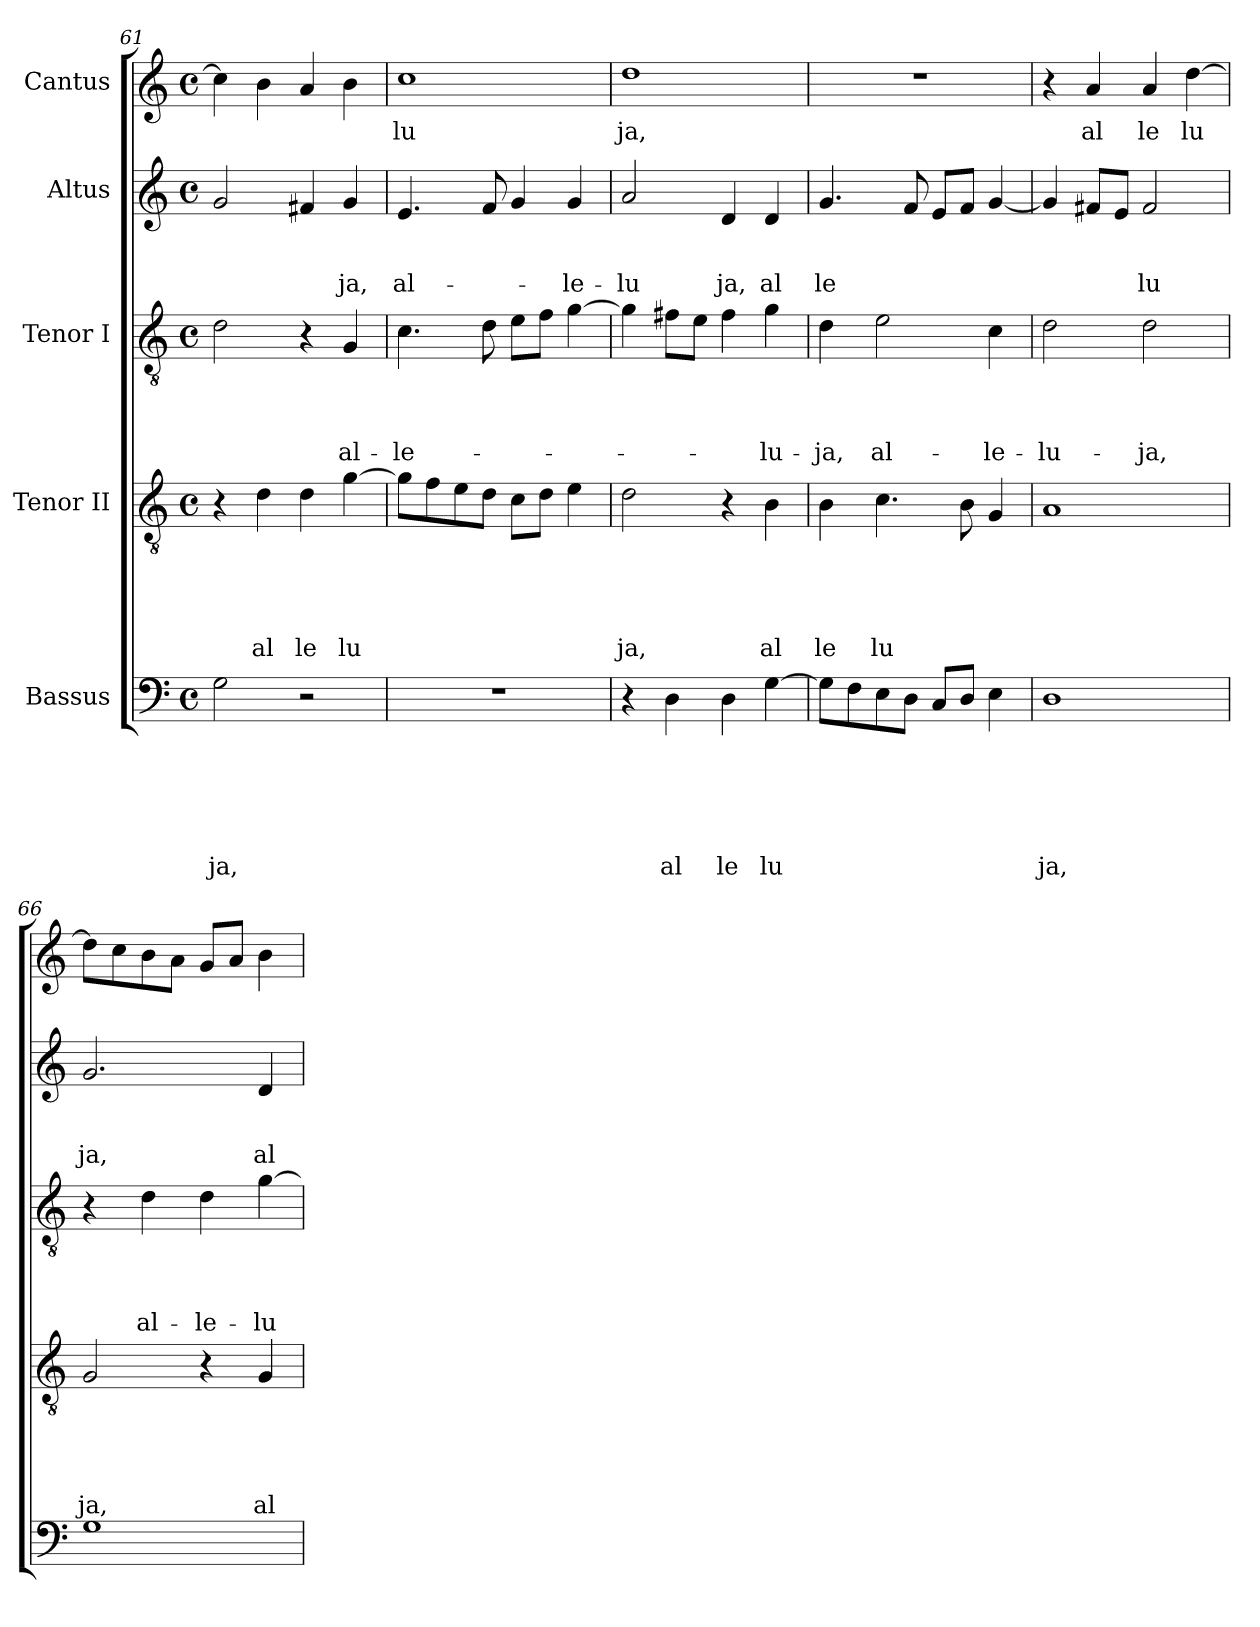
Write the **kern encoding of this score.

**kern	**text	**text	**text	**text	**text	**text	**kern	**text	**text	**text	**text	**text	**kern	**text	**text	**text	**text	**kern	**text	**text	**text	**kern	**text
*part5	*part5	*part5	*part5	*part5	*part5	*part5	*part4	*part4	*part4	*part4	*part4	*part4	*part3	*part3	*part3	*part3	*part3	*part2	*part2	*part2	*part2	*part1	*part1
*staff5	*staff5	*staff5	*staff5	*staff5	*staff5	*staff5	*staff4	*staff4	*staff4	*staff4	*staff4	*staff4	*staff3	*staff3	*staff3	*staff3	*staff3	*staff2	*staff2	*staff2	*staff2	*staff1	*staff1
*I"Bassus	*	*	*	*	*	*	*I"Tenor II	*	*	*	*	*	*I"Tenor I	*	*	*	*	*I"Altus	*	*	*	*I"Cantus	*
*clefF4	*	*	*	*	*	*	*clefGv2	*	*	*	*	*	*clefGv2	*	*	*	*	*clefG2	*	*	*	*clefG2	*
*k[]	*	*	*	*	*	*	*k[]	*	*	*	*	*	*k[]	*	*	*	*	*k[]	*	*	*	*k[]	*
*C:	*	*	*	*	*	*	*C:	*	*	*	*	*	*C:	*	*	*	*	*C:	*	*	*	*C:	*
*M4/4	*	*	*	*	*	*	*M4/4	*	*	*	*	*	*M4/4	*	*	*	*	*M4/4	*	*	*	*M4/4	*
*met(c)	*	*	*	*	*	*	*met(c)	*	*	*	*	*	*met(c)	*	*	*	*	*met(c)	*	*	*	*met(c)	*
=61	=61	=61	=61	=61	=61	=61	=61	=61	=61	=61	=61	=61	=61	=61	=61	=61	=61	=61	=61	=61	=61	=61	=61
!	!	!	!	!	!	!LO:LY:b	!	!	!	!	!	!	!	!	!	!	!	!	!	!	!	!	!
2G\	.	.	.	.	.	ja,	4r	.	.	.	.	.	2d\	.	.	.	.	2g/	.	.	.	4cc\]	.
!	!	!	!	!	!	!	!	!	!	!	!	!LO:LY:b	!	!	!	!	!	!	!	!	!	!	!
.	.	.	.	.	.	.	4d\	.	.	.	.	al	.	.	.	.	.	.	.	.	.	4b\	.
!	!	!	!	!	!	!	!	!	!	!	!	!LO:LY:b	!	!	!	!	!	!	!	!	!	!	!
2r	.	.	.	.	.	.	4d\	.	.	.	.	le	4r	.	.	.	.	4f#X/	.	.	.	4a/	.
!	!	!	!	!	!	!	!	!	!	!	!	!LO:LY:b	!	!	!	!	!LO:LY:b	!	!	!	!LO:LY:b	!	!
.	.	.	.	.	.	.	[>4g\	.	.	.	.	lu	4G/	.	.	.	al-	4g/	.	.	-ja,	4b\	.
=62	=62	=62	=62	=62	=62	=62	=62	=62	=62	=62	=62	=62	=62	=62	=62	=62	=62	=62	=62	=62	=62	=62	=62
!	!	!	!	!	!	!	!	!	!	!	!	!	!	!	!	!	!LO:LY:b	!	!	!	!LO:LY:b	!	!LO:LY:b
1r	.	.	.	.	.	.	8g\L]	.	.	.	.	.	4.c\	.	.	.	-le-	4.e/	.	.	al-	1cc	lu
.	.	.	.	.	.	.	8f\	.	.	.	.	.	.	.	.	.	.	.	.	.	.	.	.
.	.	.	.	.	.	.	8e\	.	.	.	.	.	.	.	.	.	.	.	.	.	.	.	.
.	.	.	.	.	.	.	8d\J	.	.	.	.	.	8d\	.	.	.	.	8f/	.	.	.	.	.
.	.	.	.	.	.	.	8c\L	.	.	.	.	.	8e\L	.	.	.	.	4g/	.	.	.	.	.
.	.	.	.	.	.	.	8d\J	.	.	.	.	.	8f\J	.	.	.	.	.	.	.	.	.	.
!	!	!	!	!	!	!	!	!	!	!	!	!	!	!	!	!	!	!	!	!	!LO:LY:b	!	!
.	.	.	.	.	.	.	4e\	.	.	.	.	.	[<4g\	.	.	.	.	4g/	.	.	-le-	.	.
!!LO:LB:g=z
=63	=63	=63	=63	=63	=63	=63	=63	=63	=63	=63	=63	=63	=63	=63	=63	=63	=63	=63	=63	=63	=63	=63	=63
!	!	!	!	!	!	!	!	!	!	!	!	!LO:LY:b	!	!	!	!	!	!	!	!	!LO:LY:b	!	!LO:LY:b
4r	.	.	.	.	.	.	2d\	.	.	.	.	ja,	4g\]	.	.	.	.	2a/	.	.	-lu	1dd	ja,
!	!	!	!	!	!	!LO:LY:b	!	!	!	!	!	!	!	!	!	!	!	!	!	!	!	!	!
4D\	.	.	.	.	.	al	.	.	.	.	.	.	8f#X\L	.	.	.	.	.	.	.	.	.	.
.	.	.	.	.	.	.	.	.	.	.	.	.	8e\J	.	.	.	.	.	.	.	.	.	.
!	!	!	!	!	!	!LO:LY:b	!	!	!	!	!	!	!	!	!	!	!	!	!	!	!LO:LY:b	!	!
4D\	.	.	.	.	.	le	4r	.	.	.	.	.	4f#\	.	.	.	.	4d/	.	.	ja,	.	.
!	!	!	!	!	!	!LO:LY:b	!	!	!	!	!	!LO:LY:b	!	!	!	!	!LO:LY:b	!	!	!	!LO:LY:b	!	!
[>4G\	.	.	.	.	.	lu	4B\	.	.	.	.	al	4g\	.	.	.	-lu-	4d/	.	.	al	.	.
=64	=64	=64	=64	=64	=64	=64	=64	=64	=64	=64	=64	=64	=64	=64	=64	=64	=64	=64	=64	=64	=64	=64	=64
!	!	!	!	!	!	!	!	!	!	!	!	!LO:LY:b	!	!	!	!	!LO:LY:b	!	!	!	!LO:LY:b	!	!
8G\L]	.	.	.	.	.	.	4B\	.	.	.	.	le	4d\	.	.	.	-ja,	4.g/	.	.	le	1r	.
8F\	.	.	.	.	.	.	.	.	.	.	.	.	.	.	.	.	.	.	.	.	.	.	.
!	!	!	!	!	!	!	!	!	!	!	!	!LO:LY:b	!	!	!	!	!LO:LY:b	!	!	!	!	!	!
8E\	.	.	.	.	.	.	4.c\	.	.	.	.	lu	2e\	.	.	.	al-	.	.	.	.	.	.
8D\J	.	.	.	.	.	.	.	.	.	.	.	.	.	.	.	.	.	8f/	.	.	.	.	.
8C/L	.	.	.	.	.	.	.	.	.	.	.	.	.	.	.	.	.	8e/L	.	.	.	.	.
8D/J	.	.	.	.	.	.	8B\	.	.	.	.	.	.	.	.	.	.	8f/J	.	.	.	.	.
!	!	!	!	!	!	!	!	!	!	!	!	!	!	!	!	!	!LO:LY:b	!	!	!	!	!	!
4E\	.	.	.	.	.	.	4G/	.	.	.	.	.	4c\	.	.	.	-le-	[<4g/	.	.	.	.	.
=65	=65	=65	=65	=65	=65	=65	=65	=65	=65	=65	=65	=65	=65	=65	=65	=65	=65	=65	=65	=65	=65	=65	=65
!	!	!	!	!	!	!LO:LY:b	!	!	!	!	!	!	!	!	!	!	!LO:LY:b	!	!	!	!	!	!
1D	.	.	.	.	.	ja,	1A	.	.	.	.	.	2d\	.	.	.	-lu-	4g/]	.	.	.	4r	.
!	!	!	!	!	!	!	!	!	!	!	!	!	!	!	!	!	!	!	!	!	!	!	!LO:LY:b
.	.	.	.	.	.	.	.	.	.	.	.	.	.	.	.	.	.	8f#X/L	.	.	.	4a/	al
.	.	.	.	.	.	.	.	.	.	.	.	.	.	.	.	.	.	8e/J	.	.	.	.	.
!	!	!	!	!	!	!	!	!	!	!	!	!	!	!	!	!	!LO:LY:b	!	!	!	!LO:LY:b	!	!LO:LY:b
.	.	.	.	.	.	.	.	.	.	.	.	.	2d\	.	.	.	-ja,	2f#/	.	.	lu	4a/	le
!	!	!	!	!	!	!	!	!	!	!	!	!	!	!	!	!	!	!	!	!	!	!	!LO:LY:b
.	.	.	.	.	.	.	.	.	.	.	.	.	.	.	.	.	.	.	.	.	.	[>4dd\	lu
=66	=66	=66	=66	=66	=66	=66	=66	=66	=66	=66	=66	=66	=66	=66	=66	=66	=66	=66	=66	=66	=66	=66	=66
!	!	!	!	!	!	!	!	!	!	!	!	!LO:LY:b	!	!	!	!	!	!	!	!	!LO:LY:b	!	!
1G	.	.	.	.	.	.	2G/	.	.	.	.	ja,	4r	.	.	.	.	2.g/	.	.	ja,	8dd\L]	.
.	.	.	.	.	.	.	.	.	.	.	.	.	.	.	.	.	.	.	.	.	.	8cc\	.
!	!	!	!	!	!	!	!	!	!	!	!	!	!	!	!	!	!LO:LY:b	!	!	!	!	!	!
.	.	.	.	.	.	.	.	.	.	.	.	.	4d\	.	.	.	al-	.	.	.	.	8b\	.
.	.	.	.	.	.	.	.	.	.	.	.	.	.	.	.	.	.	.	.	.	.	8a\J	.
!	!	!	!	!	!	!	!	!	!	!	!	!	!	!	!	!	!LO:LY:b	!	!	!	!	!	!
.	.	.	.	.	.	.	4r	.	.	.	.	.	4d\	.	.	.	-le-	.	.	.	.	8g/L	.
.	.	.	.	.	.	.	.	.	.	.	.	.	.	.	.	.	.	.	.	.	.	8a/J	.
!	!	!	!	!	!	!	!	!	!	!	!	!LO:LY:b	!	!	!	!	!LO:LY:b	!	!	!	!LO:LY:b	!	!
.	.	.	.	.	.	.	4G/	.	.	.	.	al	[>4g\	.	.	.	-lu-	4d/	.	.	al	4b\	.
=	=	=	=	=	=	=	=	=	=	=	=	=	=	=	=	=	=	=	=	=	=	=	=
*-	*-	*-	*-	*-	*-	*-	*-	*-	*-	*-	*-	*-	*-	*-	*-	*-	*-	*-	*-	*-	*-	*-	*-
